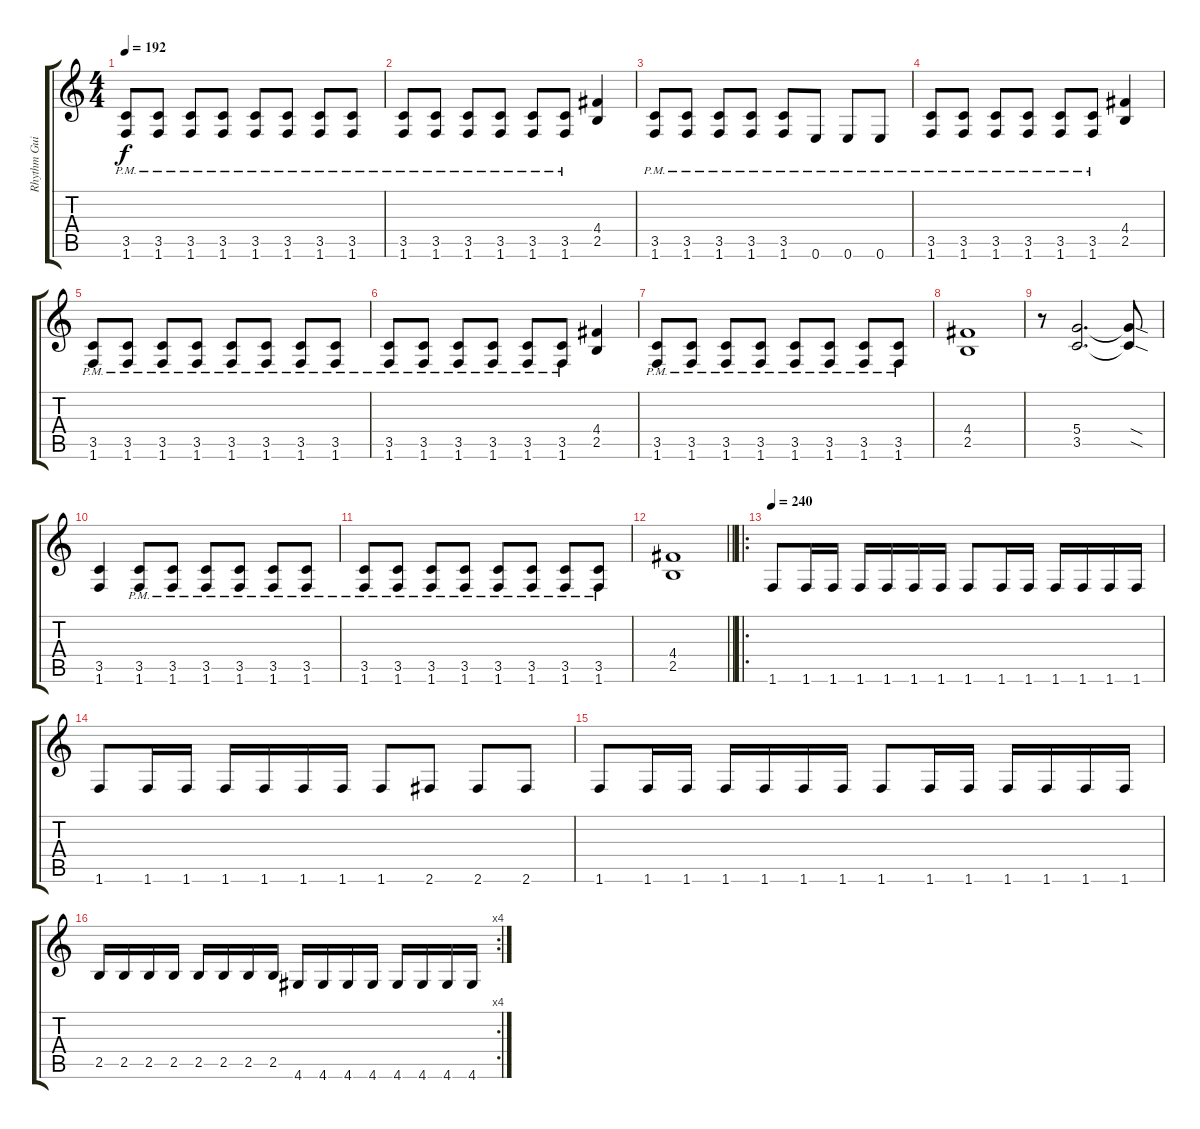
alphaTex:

\track ("Rhythm Guitar 2" "Rhythm Gui") {instrument distortionguitar}
\staff {score tabs}
\tuning (E4 B3 G3 D3 A2 E2) {hide}
\ts (4 4)
\tempo 192
\clef g2
\ks c
(3.5{pm} 1.6{pm}).8{dy f} (3.5{pm} 1.6{pm}).8 (3.5{pm} 1.6{pm}).8 (3.5{pm} 1.6{pm}).8 (3.5{pm} 1.6{pm}).8 (3.5{pm} 1.6{pm}).8 (3.5{pm} 1.6{pm}).8 (3.5{pm} 1.6{pm}).8 |
(3.5{pm} 1.6{pm}).8 (3.5{pm} 1.6{pm}).8 (3.5{pm} 1.6{pm}).8 (3.5{pm} 1.6{pm}).8 (3.5{pm} 1.6{pm}).8 (3.5{pm} 1.6{pm}).8 (4.4 2.5).4 |
(3.5{pm} 1.6{pm}).8 (3.5{pm} 1.6{pm}).8 (3.5{pm} 1.6{pm}).8 (3.5{pm} 1.6{pm}).8 (3.5{pm} 1.6{pm}).8 0.6{pm}.8 0.6{pm}.8 0.6{pm}.8 |
(3.5{pm} 1.6{pm}).8 (3.5{pm} 1.6{pm}).8 (3.5{pm} 1.6{pm}).8 (3.5{pm} 1.6{pm}).8 (3.5{pm} 1.6{pm}).8 (3.5{pm} 1.6{pm}).8 (4.4 2.5).4 |
(3.5{pm} 1.6{pm}).8 (3.5{pm} 1.6{pm}).8 (3.5{pm} 1.6{pm}).8 (3.5{pm} 1.6{pm}).8 (3.5{pm} 1.6{pm}).8 (3.5{pm} 1.6{pm}).8 (3.5{pm} 1.6{pm}).8 (3.5{pm} 1.6{pm}).8 |
(3.5{pm} 1.6{pm}).8 (3.5{pm} 1.6{pm}).8 (3.5{pm} 1.6{pm}).8 (3.5{pm} 1.6{pm}).8 (3.5{pm} 1.6{pm}).8 (3.5{pm} 1.6{pm}).8 (4.4 2.5).4 |
(3.5{pm} 1.6{pm}).8 (3.5{pm} 1.6{pm}).8 (3.5{pm} 1.6{pm}).8 (3.5{pm} 1.6{pm}).8 (3.5{pm} 1.6{pm}).8 (3.5{pm} 1.6{pm}).8 (3.5{pm} 1.6{pm}).8 (3.5{pm} 1.6{pm}).8 |
(4.4 2.5).1 |
r.8 (5.4 3.5).2{d} (5.4{sod t} 3.5{sod t}).8 |
(3.5 1.6).4 (3.5{pm} 1.6{pm}).8 (3.5{pm} 1.6{pm}).8 (3.5{pm} 1.6{pm}).8 (3.5{pm} 1.6{pm}).8 (3.5{pm} 1.6{pm}).8 (3.5{pm} 1.6{pm}).8 |
(3.5{pm} 1.6{pm}).8 (3.5{pm} 1.6{pm}).8 (3.5{pm} 1.6{pm}).8 (3.5{pm} 1.6{pm}).8 (3.5{pm} 1.6{pm}).8 (3.5{pm} 1.6{pm}).8 (3.5{pm} 1.6{pm}).8 (3.5{pm} 1.6{pm}).8 |
\barLineRight lightlight
(4.4 2.5).1 |
\ro
\tempo 240
1.6.8 1.6.16 1.6.16 1.6.16 1.6.16 1.6.16 1.6.16 1.6.8 1.6.16 1.6.16 1.6.16 1.6.16 1.6.16 1.6.16 |
1.6.8 1.6.16 1.6.16 1.6.16 1.6.16 1.6.16 1.6.16 1.6.8 2.6.8 2.6.8 2.6.8 |
1.6.8 1.6.16 1.6.16 1.6.16 1.6.16 1.6.16 1.6.16 1.6.8 1.6.16 1.6.16 1.6.16 1.6.16 1.6.16 1.6.16 |
\rc 4
2.5.16 2.5.16 2.5.16 2.5.16 2.5.16 2.5.16 2.5.16 2.5.16 4.6.16 4.6.16 4.6.16 4.6.16 4.6.16 4.6.16 4.6.16 4.6.16
